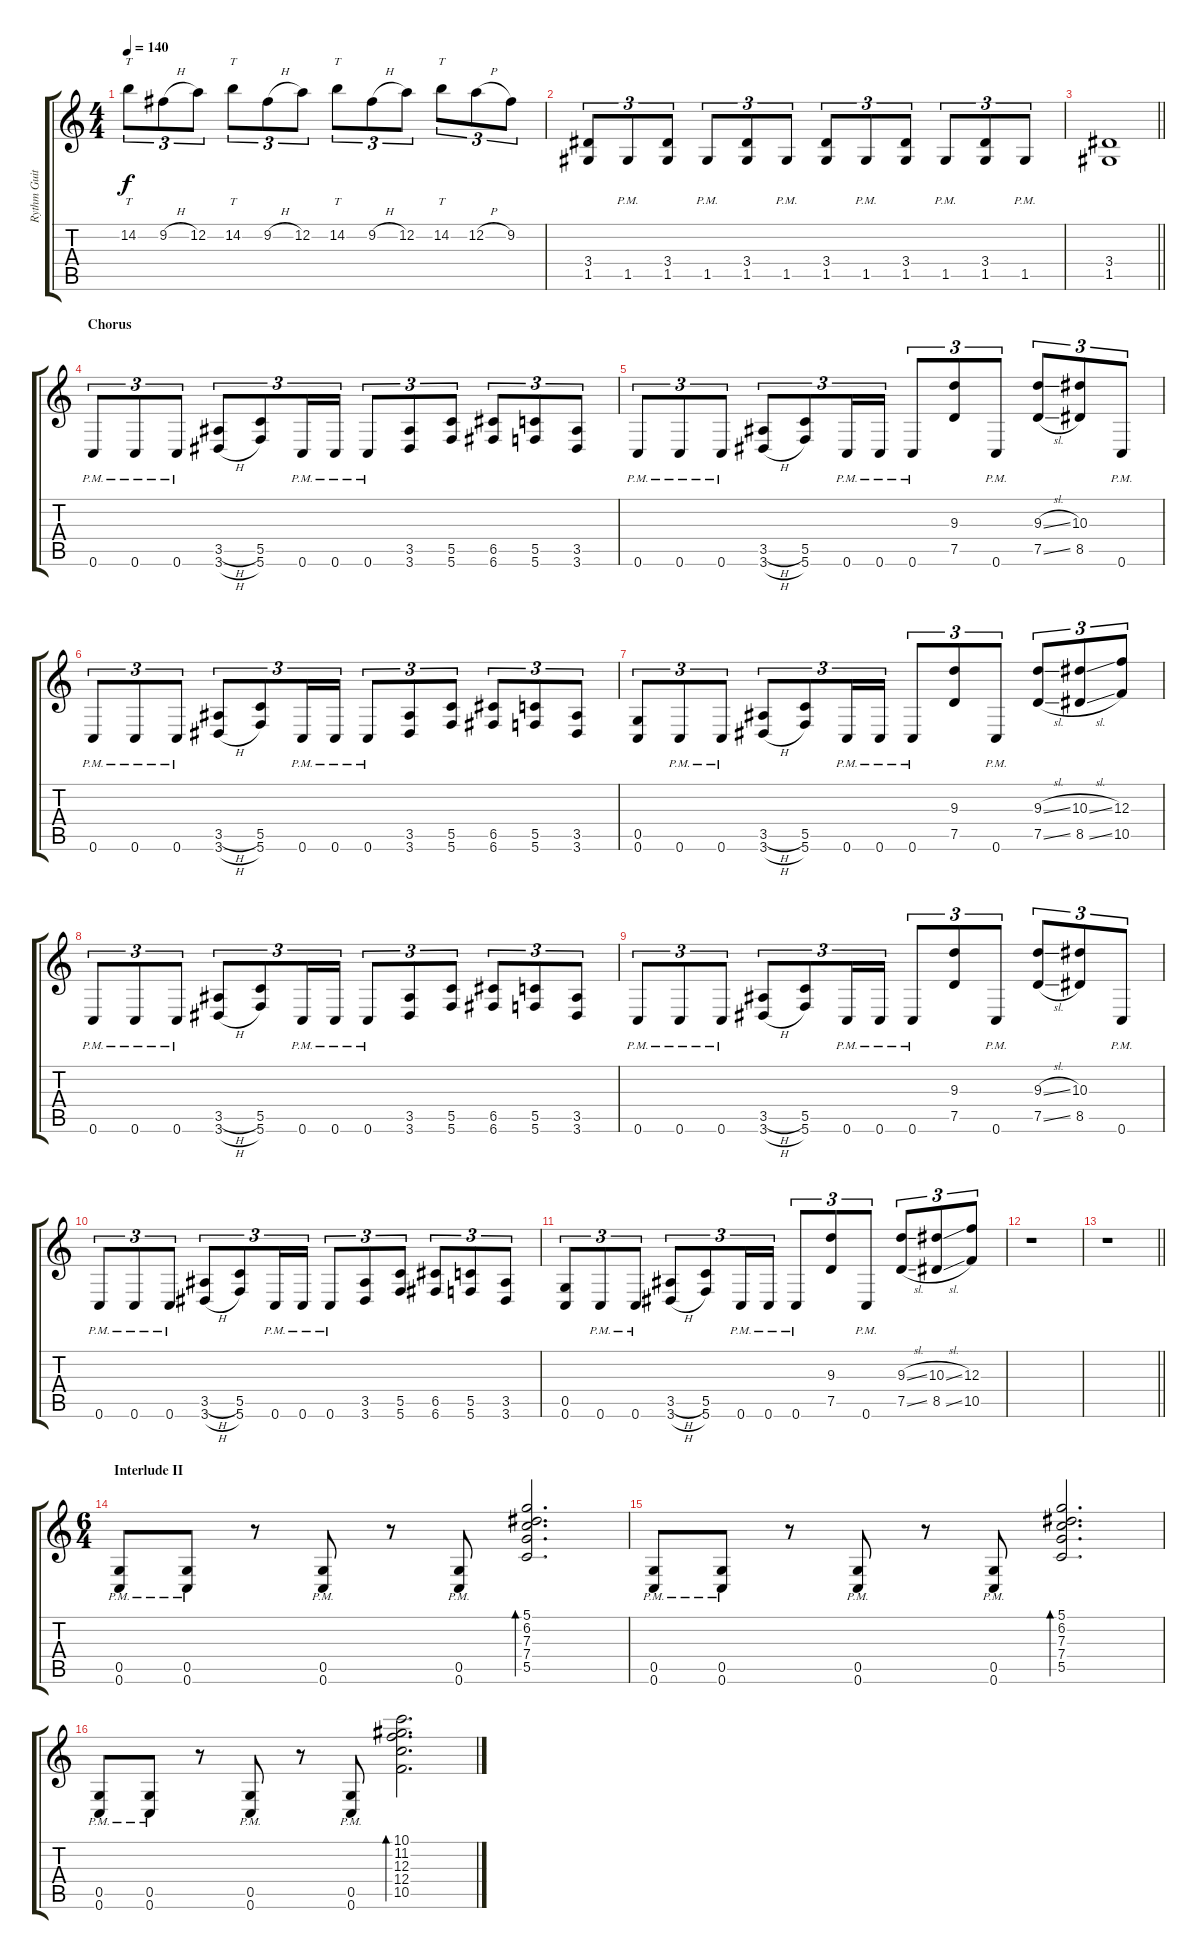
\track ("Rythm Guitar I" "Rythm Guit") {instrument distortionguitar}
\staff {score tabs}
\tuning (D4 A3 F3 C3 G2 C2) {hide}
\ts (4 4)
\tempo 140
\clef g2
\ks c
14.2.8{tt tu (3 2) dy f} 9.2{h}.8{tu (3 2)} 12.2.8{tu (3 2)} 14.2.8{tt tu (3 2)} 9.2{h}.8{tu (3 2)} 12.2.8{tu (3 2)} 14.2.8{tt tu (3 2)} 9.2{h}.8{tu (3 2)} 12.2.8{tu (3 2)} 14.2.8{tt tu (3 2)} 12.2{h}.8{tu (3 2)} 9.2.8{tu (3 2)} |
(3.4 1.5).8{tu (3 2)} 1.5{pm}.8{tu (3 2)} (3.4 1.5).8{tu (3 2)} 1.5{pm}.8{tu (3 2)} (3.4 1.5).8{tu (3 2)} 1.5{pm}.8{tu (3 2)} (3.4 1.5).8{tu (3 2)} 1.5{pm}.8{tu (3 2)} (3.4 1.5).8{tu (3 2)} 1.5{pm}.8{tu (3 2)} (3.4 1.5).8{tu (3 2)} 1.5{pm}.8{tu (3 2)} |
\barLineRight lightlight
(3.4 1.5).1 |
\section ("" "Chorus")
0.6{pm}.8{tu (3 2) volume 12 balance 0 instrument distortionguitar} 0.6{pm}.8{tu (3 2)} 0.6{pm}.8{tu (3 2)} (3.5{h} 3.6{h}).8{tu (3 2)} (5.5 5.6).8{tu (3 2)} 0.6{pm}.16{tu (3 2)} 0.6{pm}.16{tu (3 2)} 0.6{pm}.8{tu (3 2)} (3.5 3.6).8{tu (3 2)} (5.5 5.6).8{tu (3 2)} (6.5 6.6).8{tu (3 2)} (5.5 5.6).8{tu (3 2)} (3.5 3.6).8{tu (3 2)} |
0.6{pm}.8{tu (3 2)} 0.6{pm}.8{tu (3 2)} 0.6{pm}.8{tu (3 2)} (3.5{h} 3.6{h}).8{tu (3 2)} (5.5 5.6).8{tu (3 2)} 0.6{pm}.16{tu (3 2)} 0.6{pm}.16{tu (3 2)} 0.6{pm}.8{tu (3 2)} (9.3 7.5).8{tu (3 2)} 0.6{pm}.8{tu (3 2)} (9.3{sl} 7.5{sl}).8{tu (3 2)} (10.3 8.5).8{tu (3 2)} 0.6{pm}.8{tu (3 2)} |
0.6{pm}.8{tu (3 2)} 0.6{pm}.8{tu (3 2)} 0.6{pm}.8{tu (3 2)} (3.5{h} 3.6{h}).8{tu (3 2)} (5.5 5.6).8{tu (3 2)} 0.6{pm}.16{tu (3 2)} 0.6{pm}.16{tu (3 2)} 0.6{pm}.8{tu (3 2)} (3.5 3.6).8{tu (3 2)} (5.5 5.6).8{tu (3 2)} (6.5 6.6).8{tu (3 2)} (5.5 5.6).8{tu (3 2)} (3.5 3.6).8{tu (3 2)} |
(0.5 0.6).8{tu (3 2)} 0.6{pm}.8{tu (3 2)} 0.6{pm}.8{tu (3 2)} (3.5{h} 3.6{h}).8{tu (3 2)} (5.5 5.6).8{tu (3 2)} 0.6{pm}.16{tu (3 2)} 0.6{pm}.16{tu (3 2)} 0.6{pm}.8{tu (3 2)} (9.3 7.5).8{tu (3 2)} 0.6{pm}.8{tu (3 2)} (9.3{sl} 7.5{sl}).8{tu (3 2)} (10.3{sl} 8.5{sl}).8{tu (3 2)} (12.3 10.5).8{tu (3 2)} |
0.6{pm}.8{tu (3 2)} 0.6{pm}.8{tu (3 2)} 0.6{pm}.8{tu (3 2)} (3.5{h} 3.6{h}).8{tu (3 2)} (5.5 5.6).8{tu (3 2)} 0.6{pm}.16{tu (3 2)} 0.6{pm}.16{tu (3 2)} 0.6{pm}.8{tu (3 2)} (3.5 3.6).8{tu (3 2)} (5.5 5.6).8{tu (3 2)} (6.5 6.6).8{tu (3 2)} (5.5 5.6).8{tu (3 2)} (3.5 3.6).8{tu (3 2)} |
0.6{pm}.8{tu (3 2)} 0.6{pm}.8{tu (3 2)} 0.6{pm}.8{tu (3 2)} (3.5{h} 3.6{h}).8{tu (3 2)} (5.5 5.6).8{tu (3 2)} 0.6{pm}.16{tu (3 2)} 0.6{pm}.16{tu (3 2)} 0.6{pm}.8{tu (3 2)} (9.3 7.5).8{tu (3 2)} 0.6{pm}.8{tu (3 2)} (9.3{sl} 7.5{sl}).8{tu (3 2)} (10.3 8.5).8{tu (3 2)} 0.6{pm}.8{tu (3 2)} |
0.6{pm}.8{tu (3 2)} 0.6{pm}.8{tu (3 2)} 0.6{pm}.8{tu (3 2)} (3.5{h} 3.6{h}).8{tu (3 2)} (5.5 5.6).8{tu (3 2)} 0.6{pm}.16{tu (3 2)} 0.6{pm}.16{tu (3 2)} 0.6{pm}.8{tu (3 2)} (3.5 3.6).8{tu (3 2)} (5.5 5.6).8{tu (3 2)} (6.5 6.6).8{tu (3 2)} (5.5 5.6).8{tu (3 2)} (3.5 3.6).8{tu (3 2)} |
(0.5 0.6).8{tu (3 2)} 0.6{pm}.8{tu (3 2)} 0.6{pm}.8{tu (3 2)} (3.5{h} 3.6{h}).8{tu (3 2)} (5.5 5.6).8{tu (3 2)} 0.6{pm}.16{tu (3 2)} 0.6{pm}.16{tu (3 2)} 0.6{pm}.8{tu (3 2)} (9.3 7.5).8{tu (3 2)} 0.6{pm}.8{tu (3 2)} (9.3{sl} 7.5{sl}).8{tu (3 2)} (10.3{sl} 8.5{sl}).8{tu (3 2)} (12.3 10.5).8{tu (3 2)} |
r.1 |
\barLineRight lightlight
r.1 |
\ts (6 4)
\section ("" "Interlude II")
(0.5{pm} 0.6{pm}).8 (0.5{pm} 0.6{pm}).8 r.8 (0.5{pm} 0.6{pm}).8 r.8 (0.5{pm} 0.6{pm}).8 (5.1 6.2 7.3 7.4 5.5).2{d bd 60} |
(0.5{pm} 0.6{pm}).8 (0.5{pm} 0.6{pm}).8 r.8 (0.5{pm} 0.6{pm}).8 r.8 (0.5{pm} 0.6{pm}).8 (5.1 6.2 7.3 7.4 5.5).2{d bd 60} |
(0.5{pm} 0.6{pm}).8 (0.5{pm} 0.6{pm}).8 r.8 (0.5{pm} 0.6{pm}).8 r.8 (0.5{pm} 0.6{pm}).8 (10.1 11.2 12.3 12.4 10.5).2{d bd 60}
